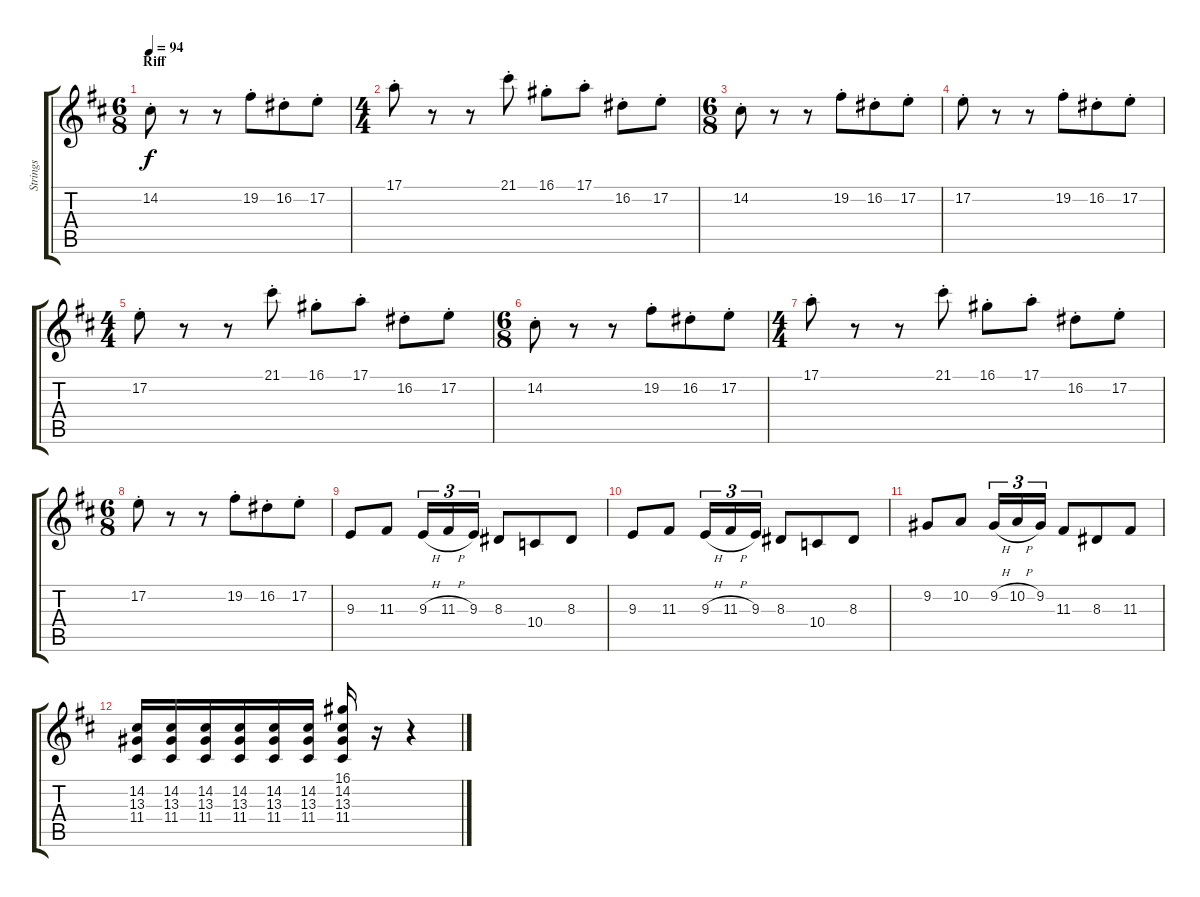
\track ("Strings" "Strings") {instrument stringensemble1}
\staff {score tabs}
\tuning (E4 B3 G3 D3 A2 E2) {hide}
\ts (6 8)
\section ("" "Riff")
\tempo 94
\clef g2
\ks bminor
14.2{st}.8{dy f} r.8 r.8 19.2{st}.8 16.2{st}.8 17.2{st}.8 |
\ts (4 4)
17.1{st}.8 r.8 r.8 21.1{st}.8 16.1{st}.8 17.1{st}.8 16.2{st}.8 17.2{st}.8 |
\ts (6 8)
14.2{st}.8 r.8 r.8 19.2{st}.8 16.2{st}.8 17.2{st}.8 |
17.2{st}.8 r.8 r.8 19.2{st}.8 16.2{st}.8 17.2{st}.8 |
\ts (4 4)
17.2{st}.8 r.8 r.8 21.1{st}.8 16.1{st}.8 17.1{st}.8 16.2{st}.8 17.2{st}.8 |
\ts (6 8)
14.2{st}.8 r.8 r.8 19.2{st}.8 16.2{st}.8 17.2{st}.8 |
\ts (4 4)
17.1{st}.8 r.8 r.8 21.1{st}.8 16.1{st}.8 17.1{st}.8 16.2{st}.8 17.2{st}.8 |
\ts (6 8)
17.2{st}.8 r.8 r.8 19.2{st}.8 16.2{st}.8 17.2{st}.8 |
9.3.8 11.3.8 9.3{h}.16{tu (3 2)} 11.3{h}.16{tu (3 2)} 9.3.16{tu (3 2)} 8.3.8 10.4.8 8.3.8 |
9.3.8 11.3.8 9.3{h}.16{tu (3 2)} 11.3{h}.16{tu (3 2)} 9.3.16{tu (3 2)} 8.3.8 10.4.8 8.3.8 |
9.2.8 10.2.8 9.2{h}.16{tu (3 2)} 10.2{h}.16{tu (3 2)} 9.2.16{tu (3 2)} 11.3.8 8.3.8 11.3.8 |
(14.2 13.3 11.4).16 (14.2 13.3 11.4).16 (14.2 13.3 11.4).16 (14.2 13.3 11.4).16 (14.2 13.3 11.4).16 (14.2 13.3 11.4).16 (16.1 14.2 13.3 11.4).16 r.16 r.4
